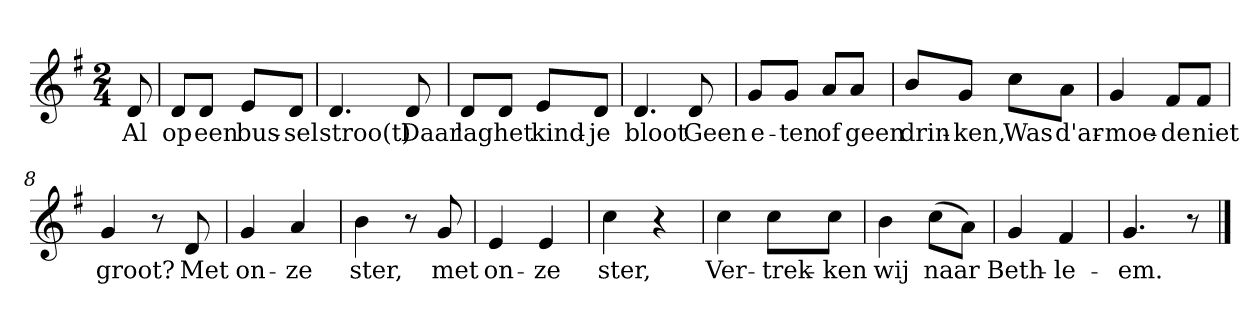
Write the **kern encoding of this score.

**kern	**text
*part1	*part1
*staff1	*staff1
*clefG2	*
*k[f#]	*
*G:	*
*M2/4	*
*MM120	*
=	=
8d	Al
=1	=1
8d/L	op
8d/J	een
8e/L	bus-
8d/J	-sel
=2	=2
4.d	stroo(t)
8d	Daar
=3	=3
8d/L	lag
8d/J	het
8e/L	kind-
8d/J	-je
=4	=4
4.d	bloot
8d	Geen
=5	=5
8g/L	e-
8g/J	-ten
8a/L	of
8a/J	geen
=6	=6
8b/L	drin-
8g/J	-ken,
8cc\L	Was
8a\J	d'ar-
=7	=7
4g	-moe-
8f#/L	-de
8f#/J	niet
=8	=8
4g	groot?
8r	.
8d	Met
=9	=9
4g	on-
4a	-ze
=10	=10
4b	ster,
8r	.
8g	met
=11	=11
4e	on-
4e	-ze
=12	=12
4cc	ster,
4r	.
=13	=13
4cc	Ver-
8cc\L	-trek-
8cc\J	-ken
=14	=14
4b	wij
(8cc\L	naar
8a\J)	.
=15	=15
4g	Beth-
4f#	-le-
=16	=16
4.g	-em.
8r	.
==	==
*-	*-
